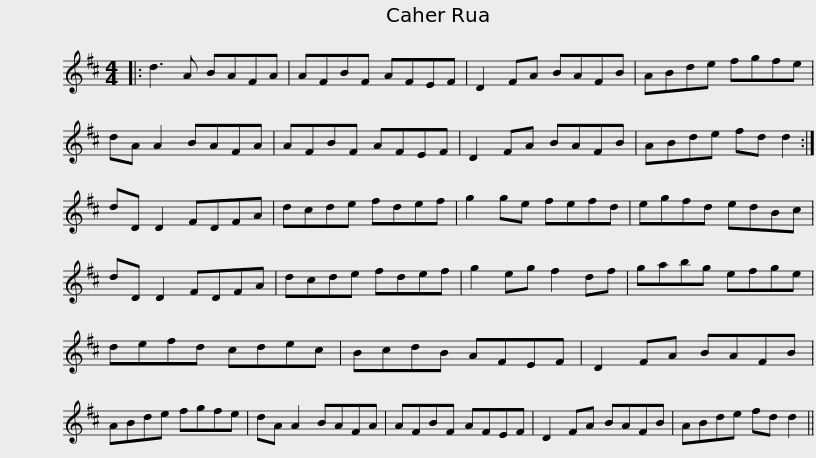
X:1
L:1/8
M:4/4
I:linebreak $
K:D
V:1 treble
V:1
|: d3 A BAFA | AFBF AFEF | D2 FA BAFB | ABde fgfe | dA A2 BAFA |$ %5
 AFBF AFEF | D2 FA BAFB | ABde fd d2 :| dD D2 FDFA | dcde fdef | %10
 g2 ge fefd |$ egfd edBc | dD D2 FDFA | dcde fdef | g2 eg f2 df | %15
 gabg efge | defd cdec |$ BcdB AFEF | D2 FA BAFB | ABde fgfe | %20
 dA A2 BAFA | AFBF AFEF | D2 FA BAFB |$ ABde fd d2 || %24
